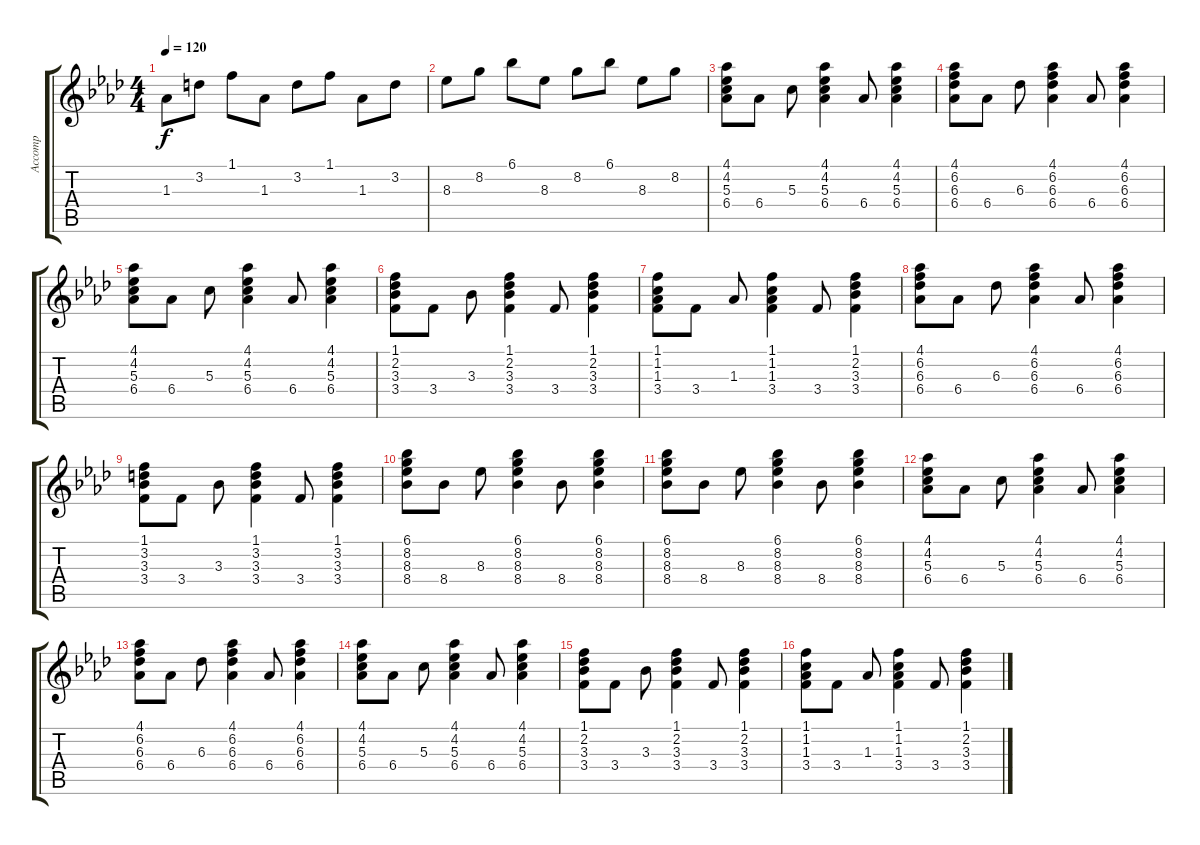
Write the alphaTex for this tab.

\track ("Accomp" "Accomp") {instrument clavinet}
\staff {score tabs}
\tuning (E5 B4 G4 D4 A3 E3) {hide}
\ts (4 4)
\tempo 120
\clef g2
\ks ab
1.3.8{dy f} 3.2.8 1.1.8 1.3.8 3.2.8 1.1.8 1.3.8 3.2.8 |
8.3.8 8.2.8 6.1.8 8.3.8 8.2.8 6.1.8 8.3.8 8.2.8 |
(4.1 4.2 5.3 6.4).8 6.4.8 5.3.8 (4.1 4.2 5.3 6.4).4 6.4.8 (4.1 4.2 5.3 6.4).4 |
(4.1 6.2 6.3 6.4).8 6.4.8 6.3.8 (4.1 6.2 6.3 6.4).4 6.4.8 (4.1 6.2 6.3 6.4).4 |
(4.1 4.2 5.3 6.4).8 6.4.8 5.3.8 (4.1 4.2 5.3 6.4).4 6.4.8 (4.1 4.2 5.3 6.4).4 |
(1.1 2.2 3.3 3.4).8 3.4.8 3.3.8 (1.1 2.2 3.3 3.4).4 3.4.8 (1.1 2.2 3.3 3.4).4 |
(1.1 1.2 1.3 3.4).8 3.4.8 1.3.8 (1.1 1.2 1.3 3.4).4 3.4.8 (1.1 2.2 3.3 3.4).4 |
(4.1 6.2 6.3 6.4).8 6.4.8 6.3.8 (4.1 6.2 6.3 6.4).4 6.4.8 (4.1 6.2 6.3 6.4).4 |
(1.1 3.2 3.3 3.4).8 3.4.8 3.3.8 (1.1 3.2 3.3 3.4).4 3.4.8 (1.1 3.2 3.3 3.4).4 |
(6.1 8.2 8.3 8.4).8 8.4.8 8.3.8 (6.1 8.2 8.3 8.4).4 8.4.8 (6.1 8.2 8.3 8.4).4 |
(6.1 8.2 8.3 8.4).8 8.4.8 8.3.8 (6.1 8.2 8.3 8.4).4 8.4.8 (6.1 8.2 8.3 8.4).4 |
(4.1 4.2 5.3 6.4).8 6.4.8 5.3.8 (4.1 4.2 5.3 6.4).4 6.4.8 (4.1 4.2 5.3 6.4).4 |
(4.1 6.2 6.3 6.4).8 6.4.8 6.3.8 (4.1 6.2 6.3 6.4).4 6.4.8 (4.1 6.2 6.3 6.4).4 |
(4.1 4.2 5.3 6.4).8 6.4.8 5.3.8 (4.1 4.2 5.3 6.4).4 6.4.8 (4.1 4.2 5.3 6.4).4 |
(1.1 2.2 3.3 3.4).8 3.4.8 3.3.8 (1.1 2.2 3.3 3.4).4 3.4.8 (1.1 2.2 3.3 3.4).4 |
(1.1 1.2 1.3 3.4).8 3.4.8 1.3.8 (1.1 1.2 1.3 3.4).4 3.4.8 (1.1 2.2 3.3 3.4).4
